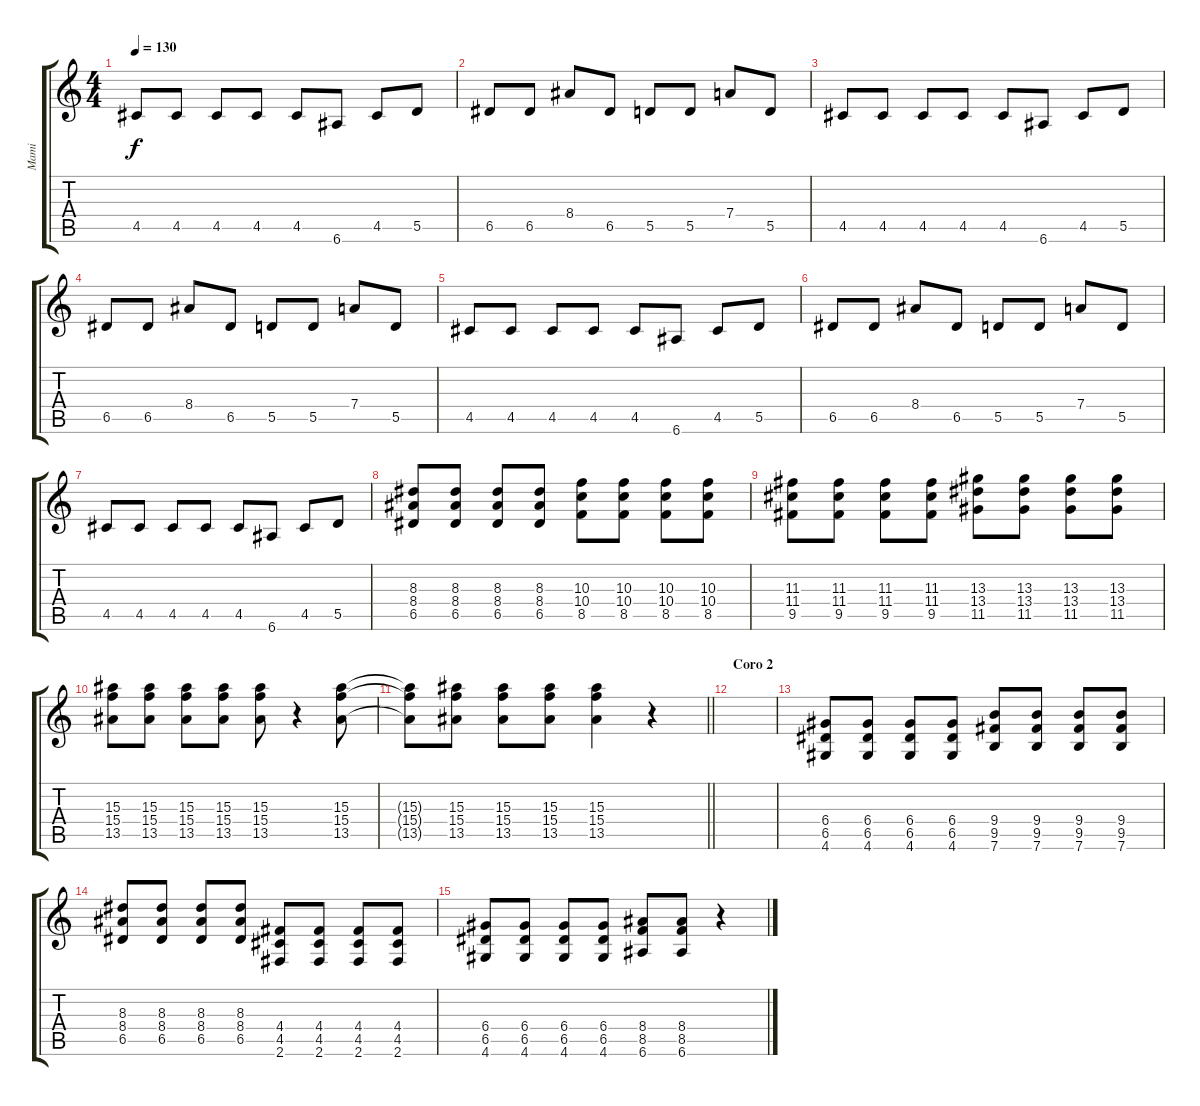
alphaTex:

\track ("Mami" "Mami") {instrument distortionguitar}
\staff {score tabs}
\tuning (E4 B3 G3 D3 A2 E2) {hide}
\ts (4 4)
\tempo 130
\clef g2
\ks c
4.5.8{dy f} 4.5.8 4.5.8 4.5.8 4.5.8 6.6.8 4.5.8 5.5.8 |
6.5.8 6.5.8 8.4.8 6.5.8 5.5.8 5.5.8 7.4.8 5.5.8 |
4.5.8 4.5.8 4.5.8 4.5.8 4.5.8 6.6.8 4.5.8 5.5.8 |
6.5.8 6.5.8 8.4.8 6.5.8 5.5.8 5.5.8 7.4.8 5.5.8 |
4.5.8 4.5.8 4.5.8 4.5.8 4.5.8 6.6.8 4.5.8 5.5.8 |
6.5.8 6.5.8 8.4.8 6.5.8 5.5.8 5.5.8 7.4.8 5.5.8 |
4.5.8 4.5.8 4.5.8 4.5.8 4.5.8 6.6.8 4.5.8 5.5.8 |
(8.3 8.4 6.5).8 (8.3 8.4 6.5).8 (8.3 8.4 6.5).8 (8.3 8.4 6.5).8 (10.3 10.4 8.5).8 (10.3 10.4 8.5).8 (10.3 10.4 8.5).8 (10.3 10.4 8.5).8 |
(11.3 11.4 9.5).8 (11.3 11.4 9.5).8 (11.3 11.4 9.5).8 (11.3 11.4 9.5).8 (13.3 13.4 11.5).8 (13.3 13.4 11.5).8 (13.3 13.4 11.5).8 (13.3 13.4 11.5).8 |
(15.3 15.4 13.5).8 (15.3 15.4 13.5).8 (15.3 15.4 13.5).8 (15.3 15.4 13.5).8 (15.3 15.4 13.5).8 r.4 (15.3 15.4 13.5).8 |
\barLineRight lightlight
(15.3{t} 15.4{t} 13.5{t}).8 (15.3 15.4 13.5).8 (15.3 15.4 13.5).8 (15.3 15.4 13.5).8 (15.3 15.4 13.5).4 r.4 |
\section ("" "Coro 2")
|
(6.4 6.5 4.6).8 (6.4 6.5 4.6).8 (6.4 6.5 4.6).8 (6.4 6.5 4.6).8 (9.4 9.5 7.6).8 (9.4 9.5 7.6).8 (9.4 9.5 7.6).8 (9.4 9.5 7.6).8 |
(8.3 8.4 6.5).8 (8.3 8.4 6.5).8 (8.3 8.4 6.5).8 (8.3 8.4 6.5).8 (4.4 4.5 2.6).8 (4.4 4.5 2.6).8 (4.4 4.5 2.6).8 (4.4 4.5 2.6).8 |
(6.4 6.5 4.6).8 (6.4 6.5 4.6).8 (6.4 6.5 4.6).8 (6.4 6.5 4.6).8 (8.4 8.5 6.6).8 (8.4 8.5 6.6).8 r.4
